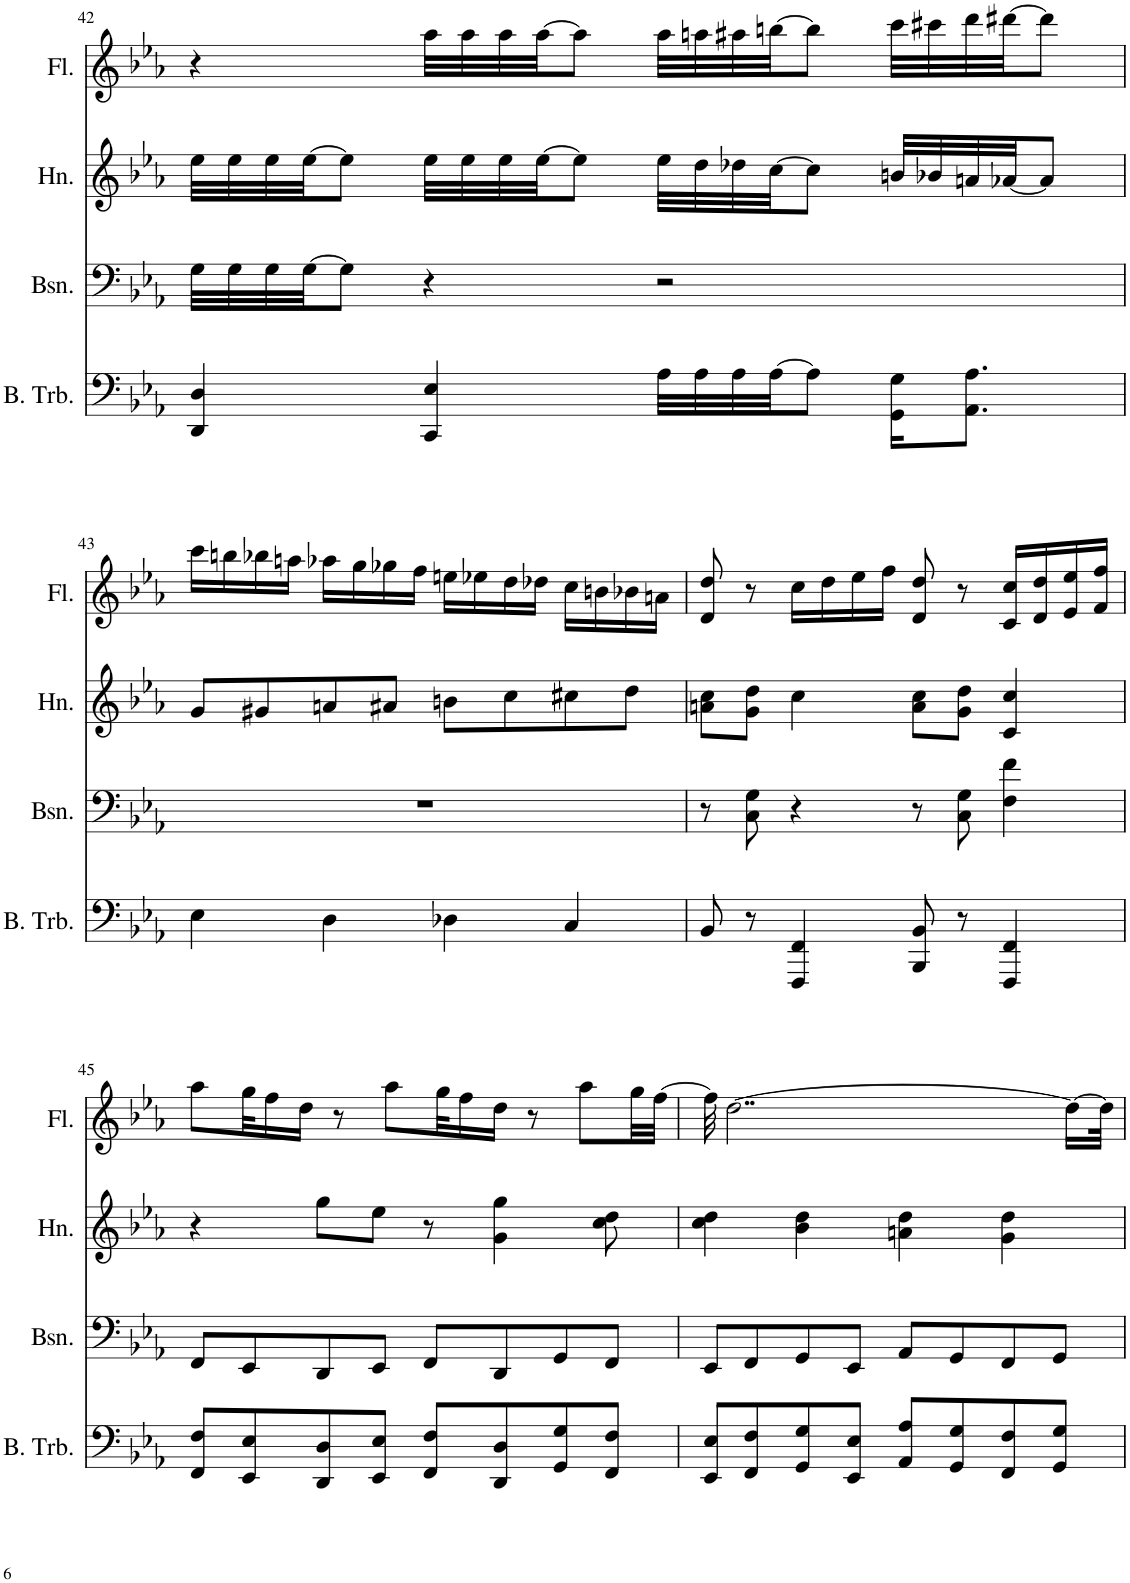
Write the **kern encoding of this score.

**kern	**kern	**kern	**kern
*part4	*part3	*part2	*part1
*staff4	*staff3	*staff2	*staff1
*I"Bass Trombone	*I"Bassoon	*I"Horn	*I"Flute
*I'B. Trb.	*I'Bsn.	*I'Hn.	*I'Fl.
!!LO:PB:g=z
*clefF4	*clefF4	*clefG2	*clefG2
*	*	*Trd4c7	*
*k[b-e-a-]	*k[b-e-a-]	*k[b-e-a-]	*k[b-e-a-]
*M4/4	*M4/4	*M4/4	*M4/4
=42	=42	=42	=42
4DD/ 4D/	32G\LLL	32ee-\LLL	4r
.	32G\	32ee-\	.
.	32G\	32ee-\	.
.	[32G\JJ	[32ee-\JJ	.
.	8G\J]	8ee-\J]	.
4CC/ 4E-/	4r	32ee-\LLL	32aa-\LLL
.	.	32ee-\	32aa-\
.	.	32ee-\	32aa-\
.	.	[32ee-\JJ	[32aa-\JJ
.	.	8ee-\J]	8aa-\J]
32A-\LLL	2r	32ee-\LLL	32aa-\LLL
32A-\	.	32dd\	32aan\
32A-\	.	32dd-X\	32aa#X\
[32A-\JJ	.	[32cc\JJ	[32bbn\JJ
8A-\J]	.	8cc\J]	8bb\J]
16GG\ 16G\KL	.	32bn/LLL	32ccc\LLL
.	.	32b-X/	32ccc#X\
8.AA-\ 8.A-\J	.	32an/	32ddd\
.	.	[32a-X/JJ	[32ddd#X\JJ
.	.	8a-/J]	8ddd#\J]
!!LO:LB:g=z
=43	=43	=43	=43
4E-\	1r	8g/L	16ccc\LL
.	.	.	16bbn\
.	.	8g#X/	16bb-X\
.	.	.	16aan\JJ
4D\	.	8an/	16aa-X\LL
.	.	.	16gg\
.	.	8a#X/J	16gg-X\
.	.	.	16ff\JJ
4D-X\	.	8bn\L	16een\LL
.	.	.	16ee-X\
.	.	8cc\	16dd\
.	.	.	16dd-X\JJ
4C/	.	8cc#X\	16cc\LL
.	.	.	16bn\
.	.	8dd\J	16b-X\
.	.	.	16an\JJ
=44	=44	=44	=44
8BB-/	8r	8an\ 8cc\L	8d/ 8dd/
8r	8C\ 8G\	8g\ 8dd\J	8r
4FFF/ 4FF/	4r	4cc\	16cc\LL
.	.	.	16dd\
.	.	.	16ee-\
.	.	.	16ff\JJ
8BBB-/ 8BB-/	8r	8a\ 8cc\L	8d/ 8dd/
8r	8C\ 8G\	8g\ 8dd\J	8r
4FFF/ 4FF/	4F\ 4f\	4c/ 4cc/	16c/ 16cc/LL
.	.	.	16d/ 16dd/
.	.	.	16e-/ 16ee-/
.	.	.	16f/ 16ff/JJ
!!LO:LB:g=z
=45	=45	=45	=45
8FF/ 8F/L	8FF/L	4r	8aa-\L
8EE-/ 8E-/	8EE-/	.	32gg\KL
.	.	.	16ff\
.	.	.	16dd\JJ
8DD/ 8D/	8DD/	8gg\L	.
.	.	.	8r
8EE-/ 8E-/J	8EE-/J	8ee-\J	.
.	.	.	8aa-\L
8FF/ 8F/L	8FF/L	8r	.
.	.	.	32gg\KL
.	.	.	16ff\
8DD/ 8D/	8DD/	4g\ 4gg\	16dd\JJ
.	.	.	8r
8GG/ 8G/	8GG/	.	.
.	.	.	8aa-\L
8FF/ 8F/J	8FF/J	8cc\ 8dd\	.
.	.	.	32gg\LL
.	.	.	[32ff\JJJ
=46	=46	=46	=46
8EE-/ 8E-/L	8EE-/L	4cc\ 4dd\	32ff\]
.	.	.	[2..dd\
8FF/ 8F/	8FF/	.	.
8GG/ 8G/	8GG/	4b-\ 4dd\	.
8EE-/ 8E-/J	8EE-/J	.	.
8AA-/ 8A-/L	8AA-/L	4an\ 4dd\	.
8GG/ 8G/	8GG/	.	.
8FF/ 8F/	8FF/	4g\ 4dd\	.
8GG/ 8G/J	8GG/J	.	.
.	.	.	16dd\LL_
.	.	.	32dd\JJk]
=	=	=	=
*-	*-	*-	*-
